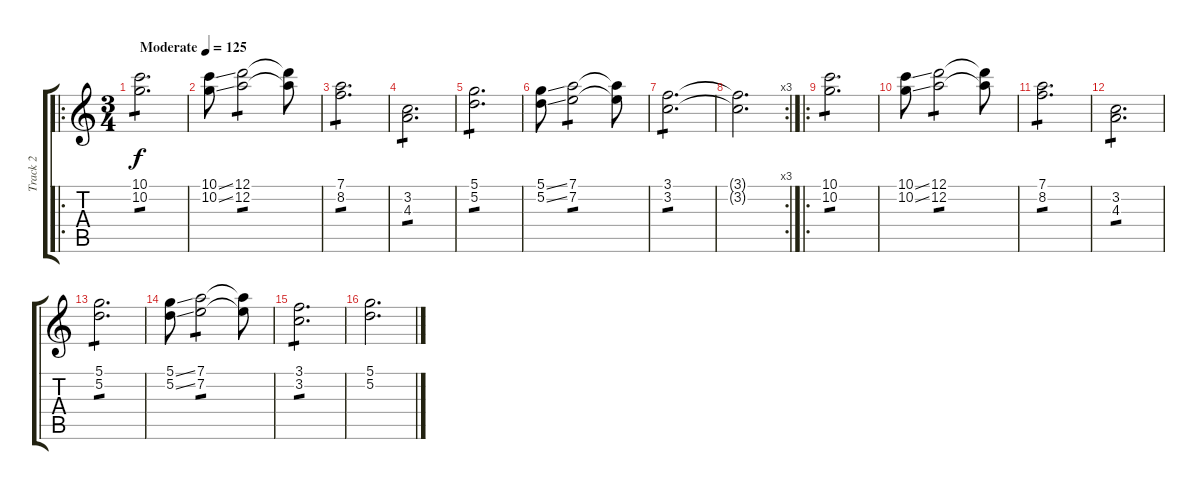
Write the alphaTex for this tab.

\track ("Track 2" "Track 2") {instrument distortionguitar}
\staff {score tabs}
\tuning (D4 A3 F3 C3 G2 C2) {hide}
\ro
\ts (3 4)
\tempo (125 "Moderate")
\clef g2
\ks c
(10.1 10.2).2{d tp 1 dy f instrument distortionguitar} |
(10.1{ss} 10.2{ss}).8 (12.1 12.2).2{tp 1} (12.1{t} 12.2{t}).8 |
(7.1 8.2).2{d tp 1} |
(3.2 4.3).2{d tp 1} |
(5.1 5.2).2{d tp 1} |
(5.1{ss} 5.2{ss}).8 (7.1 7.2).2{tp 1} (7.1{t} 7.2{t}).8 |
(3.1 3.2).2{d tp 1} |
\rc 3
(3.1{t} 3.2{t}).2{d} |
\ro
(10.1 10.2).2{d tp 1} |
(10.1{ss} 10.2{ss}).8 (12.1 12.2).2{tp 1} (12.1{t} 12.2{t}).8 |
(7.1 8.2).2{d tp 1} |
(3.2 4.3).2{d tp 1} |
(5.1 5.2).2{d tp 1} |
(5.1{ss} 5.2{ss}).8 (7.1 7.2).2{tp 1} (7.1{t} 7.2{t}).8 |
(3.1 3.2).2{d tp 1} |
(5.1 5.2).2{d}
